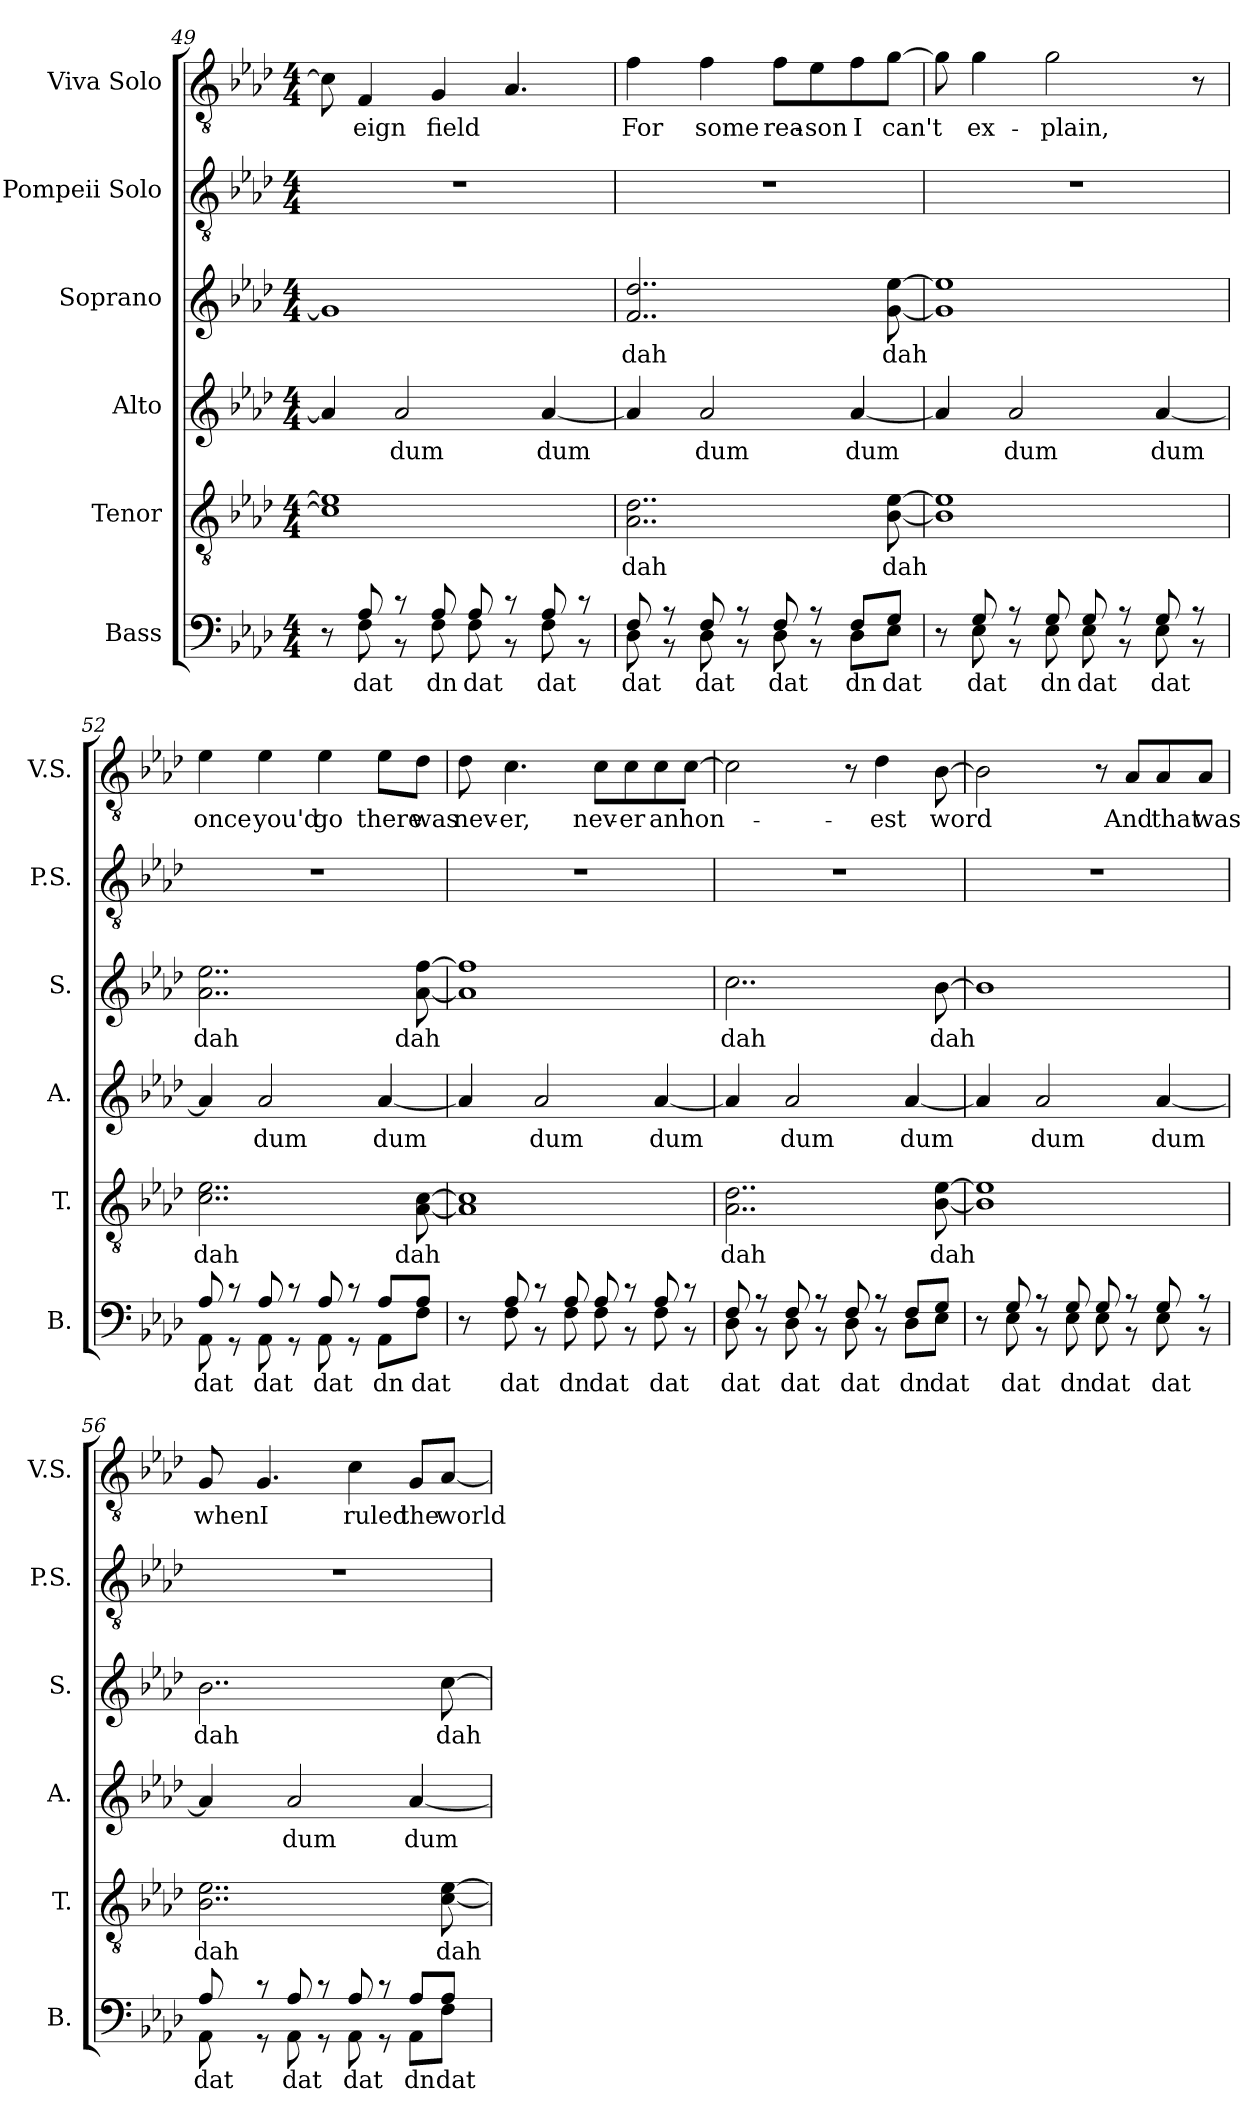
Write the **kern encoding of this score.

**kern	**text	**kern	**text	**kern	**text	**kern	**text	**kern	**kern	**text
*part6	*part6	*part5	*part5	*part4	*part4	*part3	*part3	*part2	*part1	*part1
*staff6	*staff6	*staff5	*staff5	*staff4	*staff4	*staff3	*staff3	*staff2	*staff1	*staff1
*I"Bass	*	*I"Tenor	*	*I"Alto	*	*I"Soprano	*	*I"Pompeii Solo	*I"Viva Solo	*
*I'B.	*	*I'T.	*	*I'A.	*	*I'S.	*	*I'P.S.	*I'V.S.	*
*clefF4	*	*clefGv2	*	*clefG2	*	*clefG2	*	*clefGv2	*clefGv2	*
*k[b-e-a-d-]	*	*k[b-e-a-d-]	*	*k[b-e-a-d-]	*	*k[b-e-a-d-]	*	*k[b-e-a-d-]	*k[b-e-a-d-]	*
*M4/4	*	*M4/4	*	*M4/4	*	*M4/4	*	*M4/4	*M4/4	*
=49	=49	=49	=49	=49	=49	=49	=49	=49	=49	=49
*^	*	*	*	*	*	*	*	*	*	*
8r	8ryy	.	1c] 1e-]	.	4a-/]	.	1g]	.	1r	8c\]	.
!	!	!LO:LY:b	!	!	!	!	!	!	!	!	!LO:LY:b
8A-/	8F\	dat	.	.	.	.	.	.	.	4F/	-eign
!	!	!	!	!	!	!LO:LY:b	!	!	!	!	!
8r	8r	.	.	.	2a-/	dum	.	.	.	.	.
!	!	!LO:LY:b	!	!	!	!	!	!	!	!	!LO:LY:b
8A-/	8F\	dn	.	.	.	.	.	.	.	4G/	field
!	!	!LO:LY:b	!	!	!	!	!	!	!	!	!
8A-/	8F\	dat	.	.	.	.	.	.	.	.	.
8r	8r	.	.	.	.	.	.	.	.	4.A-/	.
!	!	!LO:LY:b	!	!	!	!LO:LY:b	!	!	!	!	!
8A-/	8F\	dat	.	.	[4a-/	dum	.	.	.	.	.
8r	8r	.	.	.	.	.	.	.	.	.	.
!!LO:PB:g=z
=50	=50	=50	=50	=50	=50	=50	=50	=50	=50	=50	=50
!	!	!LO:LY:b	!	!LO:LY:b	!	!	!	!LO:LY:b	!	!	!LO:LY:b
8F/	8D-\	dat	2..A-\ 2..d-\	dah	4a-/]	.	2..f/ 2..dd-/	dah	1r	4f\	For
8r	8r	.	.	.	.	.	.	.	.	.	.
!	!	!LO:LY:b	!	!	!	!LO:LY:b	!	!	!	!	!LO:LY:b
8F/	8D-\	dat	.	.	2a-/	dum	.	.	.	4f\	some
8r	8r	.	.	.	.	.	.	.	.	.	.
!	!	!LO:LY:b	!	!	!	!	!	!	!	!	!LO:LY:b
8F/	8D-\	dat	.	.	.	.	.	.	.	8f\L	rea-
!	!	!	!	!	!	!	!	!	!	!	!LO:LY:b
8r	8r	.	.	.	.	.	.	.	.	8e-\	-son
!	!	!LO:LY:b	!	!	!	!LO:LY:b	!	!	!	!	!LO:LY:b
8F/L	8D-\L	dn	.	.	[4a-/	dum	.	.	.	8f\	I
!	!	!LO:LY:b	!	!LO:LY:b	!	!	!	!LO:LY:b	!	!	!LO:LY:b
8G/J	8E-\J	dat	[8B-\ [8e-\	dah	.	.	[8g\ [8ee-\	dah	.	[8g\J	can't
=51	=51	=51	=51	=51	=51	=51	=51	=51	=51	=51	=51
8r	8ryy	.	1B-] 1e-]	.	4a-/]	.	1g] 1ee-]	.	1r	8g\]	.
!	!	!LO:LY:b	!	!	!	!	!	!	!	!	!LO:LY:b
8G/	8E-\	dat	.	.	.	.	.	.	.	4g\	ex-
!	!	!	!	!	!	!LO:LY:b	!	!	!	!	!
8r	8r	.	.	.	2a-/	dum	.	.	.	.	.
!	!	!LO:LY:b	!	!	!	!	!	!	!	!	!LO:LY:b
8G/	8E-\	dn	.	.	.	.	.	.	.	2g\	-plain,
!	!	!LO:LY:b	!	!	!	!	!	!	!	!	!
8G/	8E-\	dat	.	.	.	.	.	.	.	.	.
8r	8r	.	.	.	.	.	.	.	.	.	.
!	!	!LO:LY:b	!	!	!	!LO:LY:b	!	!	!	!	!
8G/	8E-\	dat	.	.	[4a-/	dum	.	.	.	.	.
8r	8r	.	.	.	.	.	.	.	.	8r	.
=52	=52	=52	=52	=52	=52	=52	=52	=52	=52	=52	=52
!	!	!LO:LY:b	!	!LO:LY:b	!	!	!	!LO:LY:b	!	!	!LO:LY:b
8A-/	8AA-\	dat	2..c\ 2..e-\	dah	4a-/]	.	2..a-\ 2..ee-\	dah	1r	4e-\	once
8r	8r	.	.	.	.	.	.	.	.	.	.
!	!	!LO:LY:b	!	!	!	!LO:LY:b	!	!	!	!	!LO:LY:b
8A-/	8AA-\	dat	.	.	2a-/	dum	.	.	.	4e-\	you'd
8r	8r	.	.	.	.	.	.	.	.	.	.
!	!	!LO:LY:b	!	!	!	!	!	!	!	!	!LO:LY:b
8A-/	8AA-\	dat	.	.	.	.	.	.	.	4e-\	go
8r	8r	.	.	.	.	.	.	.	.	.	.
!	!	!LO:LY:b	!	!	!	!LO:LY:b	!	!	!	!	!LO:LY:b
8A-/L	8AA-\L	dn	.	.	[4a-/	dum	.	.	.	8e-\L	there
!	!	!LO:LY:b	!	!LO:LY:b	!	!	!	!LO:LY:b	!	!	!LO:LY:b
8A-/J	8F\J	dat	[8A-\ [8c\	dah	.	.	[8a-\ [8ff\	dah	.	8d-\J	was
=53	=53	=53	=53	=53	=53	=53	=53	=53	=53	=53	=53
!	!	!	!	!	!	!	!	!	!	!	!LO:LY:b
8r	8ryy	.	1A-] 1c]	.	4a-/]	.	1a-] 1ff]	.	1r	8d-\	nev-
!	!	!LO:LY:b	!	!	!	!	!	!	!	!	!LO:LY:b
8A-/	8F\	dat	.	.	.	.	.	.	.	4.c\	-er,
!	!	!	!	!	!	!LO:LY:b	!	!	!	!	!
8r	8r	.	.	.	2a-/	dum	.	.	.	.	.
!	!	!LO:LY:b	!	!	!	!	!	!	!	!	!
8A-/	8F\	dn	.	.	.	.	.	.	.	.	.
!	!	!LO:LY:b	!	!	!	!	!	!	!	!	!LO:LY:b
8A-/	8F\	dat	.	.	.	.	.	.	.	8c\L	nev-
!	!	!	!	!	!	!	!	!	!	!	!LO:LY:b
8r	8r	.	.	.	.	.	.	.	.	8c\	-er
!	!	!LO:LY:b	!	!	!	!LO:LY:b	!	!	!	!	!LO:LY:b
8A-/	8F\	dat	.	.	[4a-/	dum	.	.	.	8c\	an
!	!	!	!	!	!	!	!	!	!	!	!LO:LY:b
8r	8r	.	.	.	.	.	.	.	.	[8c\J	hon-
!!LO:LB:g=z
=54	=54	=54	=54	=54	=54	=54	=54	=54	=54	=54	=54
!	!	!LO:LY:b	!	!LO:LY:b	!	!	!	!LO:LY:b	!	!	!
8F/	8D-\	dat	2..A-\ 2..d-\	dah	4a-/]	.	2..cc\	dah	1r	2c\]	.
8r	8r	.	.	.	.	.	.	.	.	.	.
!	!	!LO:LY:b	!	!	!	!LO:LY:b	!	!	!	!	!
8F/	8D-\	dat	.	.	2a-/	dum	.	.	.	.	.
8r	8r	.	.	.	.	.	.	.	.	.	.
!	!	!LO:LY:b	!	!	!	!	!	!	!	!	!
8F/	8D-\	dat	.	.	.	.	.	.	.	8r	.
!	!	!	!	!	!	!	!	!	!	!	!LO:LY:b
8r	8r	.	.	.	.	.	.	.	.	4d-\	-est
!	!	!LO:LY:b	!	!	!	!LO:LY:b	!	!	!	!	!
8F/L	8D-\L	dn	.	.	[4a-/	dum	.	.	.	.	.
!	!	!LO:LY:b	!	!LO:LY:b	!	!	!	!LO:LY:b	!	!	!LO:LY:b
8G/J	8E-\J	dat	[8B-\ [8e-\	dah	.	.	[8b-\	dah	.	[8B-\	word
=55	=55	=55	=55	=55	=55	=55	=55	=55	=55	=55	=55
8r	8ryy	.	1B-] 1e-]	.	4a-/]	.	1b-]	.	1r	2B-\]	.
!	!	!LO:LY:b	!	!	!	!	!	!	!	!	!
8G/	8E-\	dat	.	.	.	.	.	.	.	.	.
!	!	!	!	!	!	!LO:LY:b	!	!	!	!	!
8r	8r	.	.	.	2a-/	dum	.	.	.	.	.
!	!	!LO:LY:b	!	!	!	!	!	!	!	!	!
8G/	8E-\	dn	.	.	.	.	.	.	.	.	.
!	!	!LO:LY:b	!	!	!	!	!	!	!	!	!
8G/	8E-\	dat	.	.	.	.	.	.	.	8r	.
!	!	!	!	!	!	!	!	!	!	!	!LO:LY:b
8r	8r	.	.	.	.	.	.	.	.	8A-/L	And
!	!	!LO:LY:b	!	!	!	!LO:LY:b	!	!	!	!	!LO:LY:b
8G/	8E-\	dat	.	.	[4a-/	dum	.	.	.	8A-/	that
!	!	!	!	!	!	!	!	!	!	!	!LO:LY:b
8r	8r	.	.	.	.	.	.	.	.	8A-/J	was
=56	=56	=56	=56	=56	=56	=56	=56	=56	=56	=56	=56
!	!	!LO:LY:b	!	!LO:LY:b	!	!	!	!LO:LY:b	!	!	!LO:LY:b
8A-/	8AA-\	dat	2..B-\ 2..e-\	dah	4a-/]	.	2..b-\	dah	1r	8G/	when
!	!	!	!	!	!	!	!	!	!	!	!LO:LY:b
8r	8r	.	.	.	.	.	.	.	.	4.G/	I
!	!	!LO:LY:b	!	!	!	!LO:LY:b	!	!	!	!	!
8A-/	8AA-\	dat	.	.	2a-/	dum	.	.	.	.	.
8r	8r	.	.	.	.	.	.	.	.	.	.
!	!	!LO:LY:b	!	!	!	!	!	!	!	!	!LO:LY:b
8A-/	8AA-\	dat	.	.	.	.	.	.	.	4c\	ruled
8r	8r	.	.	.	.	.	.	.	.	.	.
!	!	!LO:LY:b	!	!	!	!LO:LY:b	!	!	!	!	!LO:LY:b
8A-/L	8AA-\L	dn	.	.	[4a-/	dum	.	.	.	8G/L	the
!	!	!LO:LY:b	!	!LO:LY:b	!	!	!	!LO:LY:b	!	!	!LO:LY:b
8A-/J	8F\J	dat	[8c\ [8e-\	dah	.	.	[8cc\	dah	.	[8A-/J	world
*v	*v	*	*	*	*	*	*	*	*	*	*
=	=	=	=	=	=	=	=	=	=	=
*-	*-	*-	*-	*-	*-	*-	*-	*-	*-	*-
